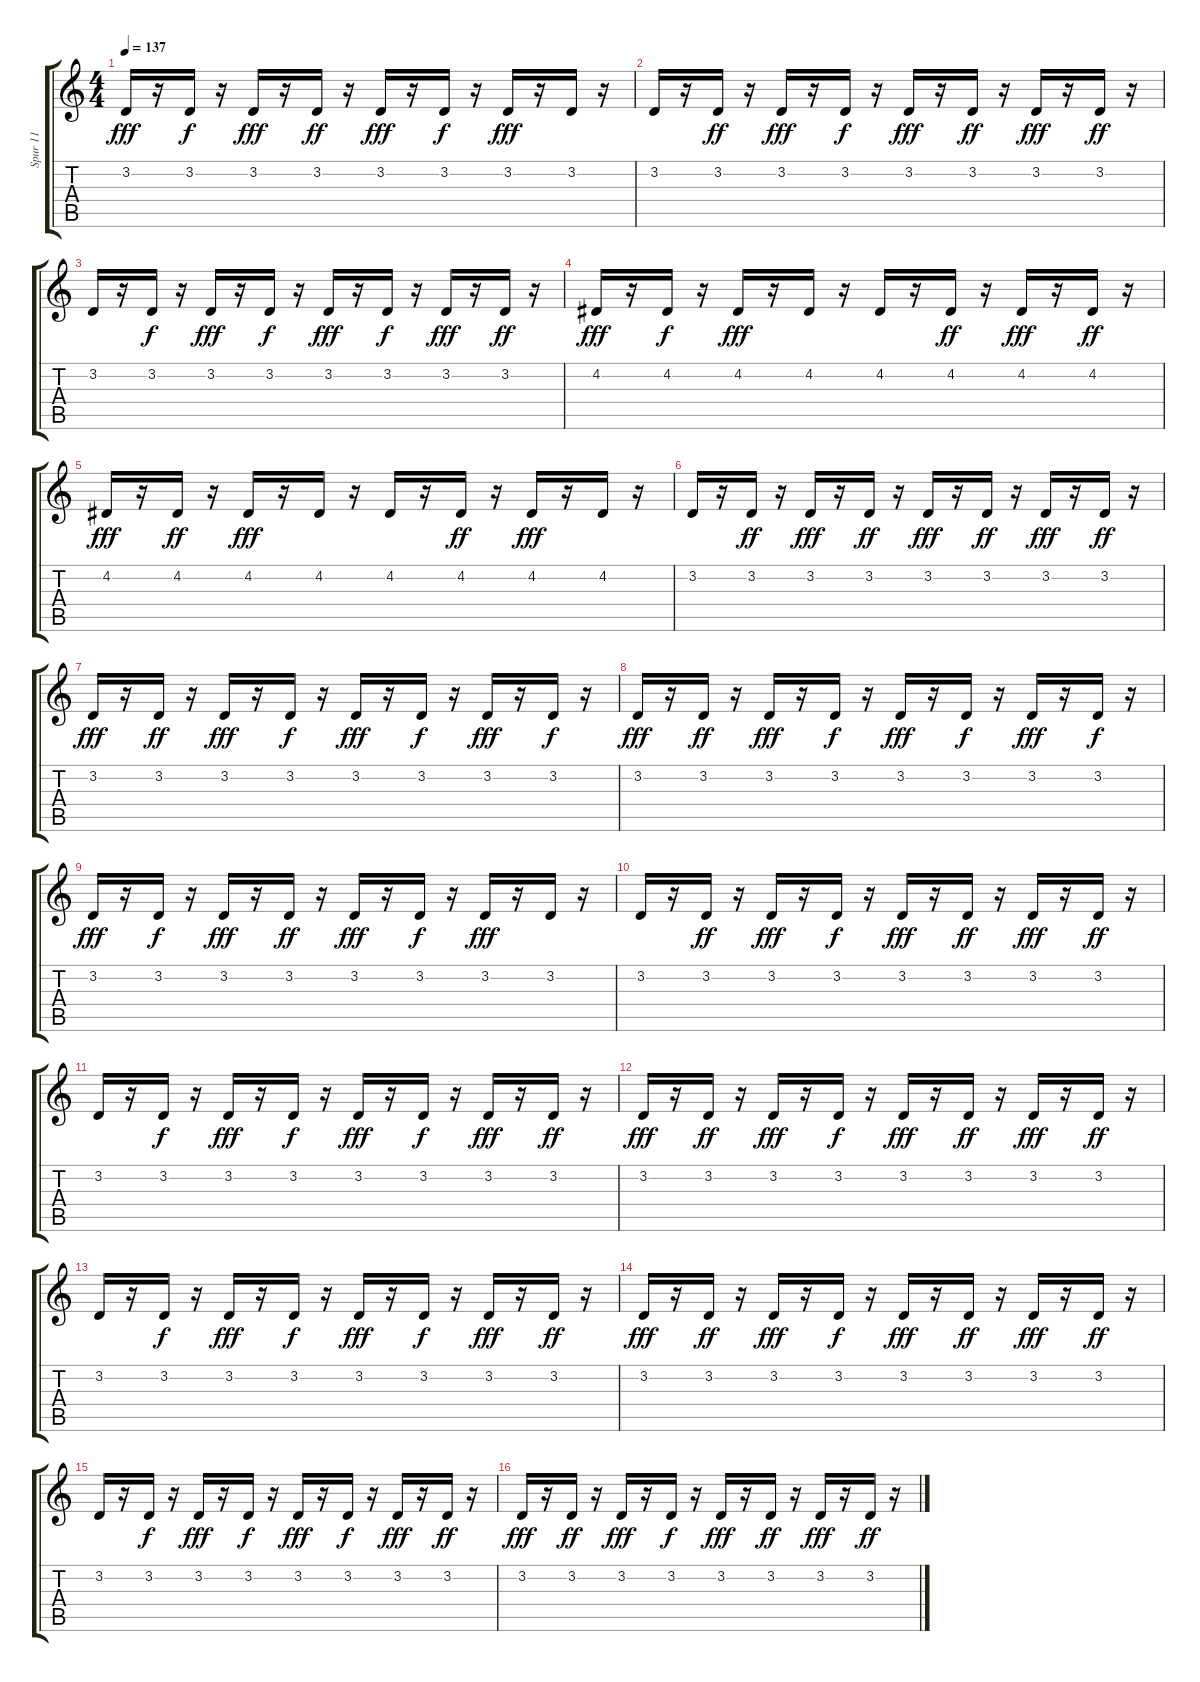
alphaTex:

\track ("Spur 11" "Spur 11") {instrument electricgrandpiano}
\staff {score tabs}
\tuning (E4 B3 G3 D3 A2 E2) {hide}
\ts (4 4)
\tempo 137
\clef g2
\ks c
3.2.16{dy fff} r.16 3.2.16{dy f} r.16 3.2.16{dy fff} r.16 3.2.16{dy ff} r.16 3.2.16{dy fff} r.16 3.2.16{dy f} r.16 3.2.16{dy fff} r.16 3.2.16 r.16 |
3.2.16 r.16 3.2.16{dy ff} r.16 3.2.16{dy fff} r.16 3.2.16{dy f} r.16 3.2.16{dy fff} r.16 3.2.16{dy ff} r.16 3.2.16{dy fff} r.16 3.2.16{dy ff} r.16 |
3.2.16 r.16 3.2.16{dy f} r.16 3.2.16{dy fff} r.16 3.2.16{dy f} r.16 3.2.16{dy fff} r.16 3.2.16{dy f} r.16 3.2.16{dy fff} r.16 3.2.16{dy ff} r.16 |
4.2.16{dy fff} r.16 4.2.16{dy f} r.16 4.2.16{dy fff} r.16 4.2.16 r.16 4.2.16 r.16 4.2.16{dy ff} r.16 4.2.16{dy fff} r.16 4.2.16{dy ff} r.16 |
4.2.16{dy fff} r.16 4.2.16{dy ff} r.16 4.2.16{dy fff} r.16 4.2.16 r.16 4.2.16 r.16 4.2.16{dy ff} r.16 4.2.16{dy fff} r.16 4.2.16 r.16 |
3.2.16 r.16 3.2.16{dy ff} r.16 3.2.16{dy fff} r.16 3.2.16{dy ff} r.16 3.2.16{dy fff} r.16 3.2.16{dy ff} r.16 3.2.16{dy fff} r.16 3.2.16{dy ff} r.16 |
3.2.16{dy fff} r.16 3.2.16{dy ff} r.16 3.2.16{dy fff} r.16 3.2.16{dy f} r.16 3.2.16{dy fff} r.16 3.2.16{dy f} r.16 3.2.16{dy fff} r.16 3.2.16{dy f} r.16 |
3.2.16{dy fff} r.16 3.2.16{dy ff} r.16 3.2.16{dy fff} r.16 3.2.16{dy f} r.16 3.2.16{dy fff} r.16 3.2.16{dy f} r.16 3.2.16{dy fff} r.16 3.2.16{dy f} r.16 |
3.2.16{dy fff} r.16 3.2.16{dy f} r.16 3.2.16{dy fff} r.16 3.2.16{dy ff} r.16 3.2.16{dy fff} r.16 3.2.16{dy f} r.16 3.2.16{dy fff} r.16 3.2.16 r.16 |
3.2.16 r.16 3.2.16{dy ff} r.16 3.2.16{dy fff} r.16 3.2.16{dy f} r.16 3.2.16{dy fff} r.16 3.2.16{dy ff} r.16 3.2.16{dy fff} r.16 3.2.16{dy ff} r.16 |
3.2.16 r.16 3.2.16{dy f} r.16 3.2.16{dy fff} r.16 3.2.16{dy f} r.16 3.2.16{dy fff} r.16 3.2.16{dy f} r.16 3.2.16{dy fff} r.16 3.2.16{dy ff} r.16 |
3.2.16{dy fff} r.16 3.2.16{dy ff} r.16 3.2.16{dy fff} r.16 3.2.16{dy f} r.16 3.2.16{dy fff} r.16 3.2.16{dy ff} r.16 3.2.16{dy fff} r.16 3.2.16{dy ff} r.16 |
3.2.16 r.16 3.2.16{dy f} r.16 3.2.16{dy fff} r.16 3.2.16{dy f} r.16 3.2.16{dy fff} r.16 3.2.16{dy f} r.16 3.2.16{dy fff} r.16 3.2.16{dy ff} r.16 |
3.2.16{dy fff} r.16 3.2.16{dy ff} r.16 3.2.16{dy fff} r.16 3.2.16{dy f} r.16 3.2.16{dy fff} r.16 3.2.16{dy ff} r.16 3.2.16{dy fff} r.16 3.2.16{dy ff} r.16 |
3.2.16 r.16 3.2.16{dy f} r.16 3.2.16{dy fff} r.16 3.2.16{dy f} r.16 3.2.16{dy fff} r.16 3.2.16{dy f} r.16 3.2.16{dy fff} r.16 3.2.16{dy ff} r.16 |
3.2.16{dy fff} r.16 3.2.16{dy ff} r.16 3.2.16{dy fff} r.16 3.2.16{dy f} r.16 3.2.16{dy fff} r.16 3.2.16{dy ff} r.16 3.2.16{dy fff} r.16 3.2.16{dy ff} r.16
